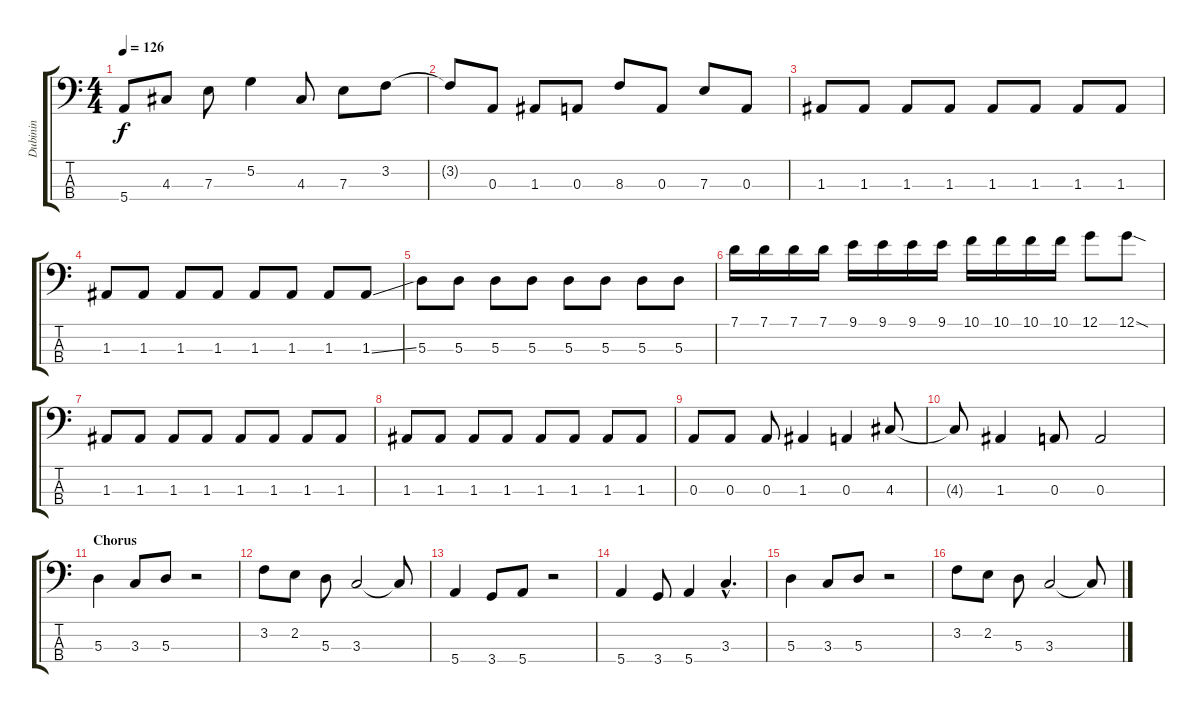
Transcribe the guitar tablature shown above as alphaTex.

\track ("Dubinin" "Dubinin") {instrument electricbassfinger}
\staff {score tabs}
\tuning (G2 D2 A1 E1) {hide}
\ts (4 4)
\tempo 126
\clef f4
\ks c
5.4.8{dy f} 4.3.8 7.3.8 5.2.4 4.3.8 7.3.8 3.2.8 |
3.2{t}.8 0.3.8 1.3.8 0.3.8 8.3.8 0.3.8 7.3.8 0.3.8 |
1.3.8 1.3.8 1.3.8 1.3.8 1.3.8 1.3.8 1.3.8 1.3.8 |
1.3.8 1.3.8 1.3.8 1.3.8 1.3.8 1.3.8 1.3.8 1.3{ss}.8 |
5.3.8 5.3.8 5.3.8 5.3.8 5.3.8 5.3.8 5.3.8 5.3.8 |
7.1.16 7.1.16 7.1.16 7.1.16 9.1.16 9.1.16 9.1.16 9.1.16 10.1.16 10.1.16 10.1.16 10.1.16 12.1.8 12.1{sod}.8 |
1.3.8 1.3.8 1.3.8 1.3.8 1.3.8 1.3.8 1.3.8 1.3.8 |
1.3.8 1.3.8 1.3.8 1.3.8 1.3.8 1.3.8 1.3.8 1.3.8 |
0.3.8 0.3.8 0.3.8 1.3.4 0.3.4 4.3.8 |
4.3{t}.8 1.3.4 0.3.8 0.3.2 |
\section ("" "Chorus")
5.3.4 3.3.8 5.3.8 r.2 |
3.2.8 2.2.8 5.3.8 3.3.2 3.3{t}.8 |
5.4.4 3.4.8 5.4.8 r.2 |
5.4.4 3.4.8 5.4.4 3.3{hac}.4{d} |
5.3.4 3.3.8 5.3.8 r.2 |
3.2.8 2.2.8 5.3.8 3.3.2 3.3{t}.8
